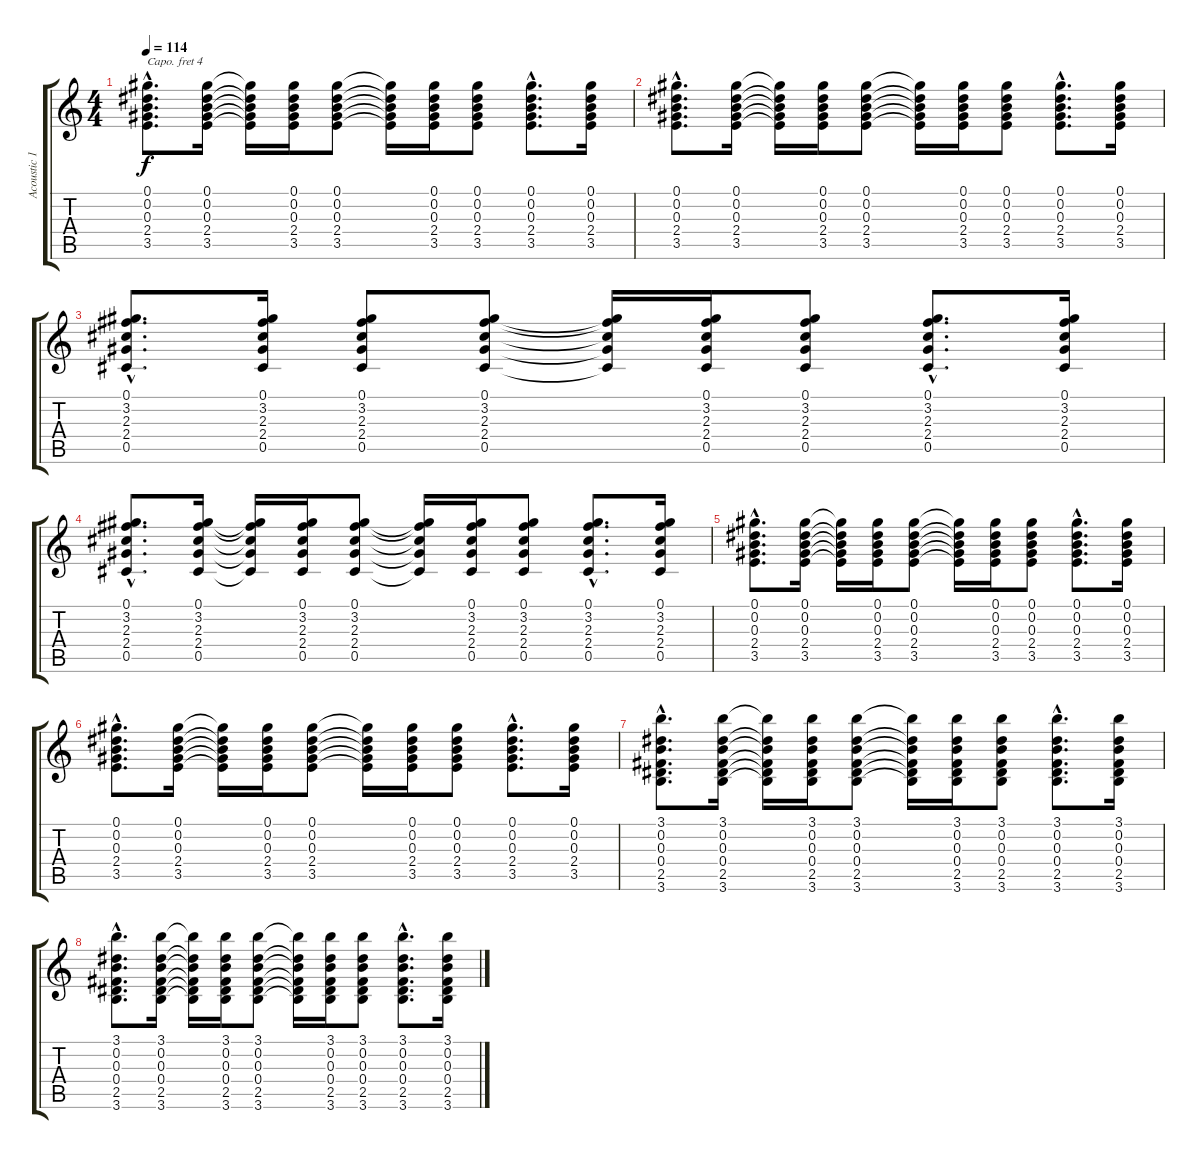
\track ("Acoustic 1 (w/capo on 4)" "Acoustic 1") {instrument acousticguitarnylon}
\staff {score tabs}
\capo 4
\tuning (E4 B3 G3 D3 A2 E2) {hide}
\ts (4 4)
\tempo 114
\clef g2
\ks c
(0.1{hac} 0.2{hac} 0.3{hac} 2.4{hac} 3.5{hac}).8{d dy f} (0.1 0.2 0.3 2.4 3.5).16 (0.1{t} 0.2{t} 0.3{t} 2.4{t} 3.5{t}).16 (0.1 0.2 0.3 2.4 3.5).16 (0.1 0.2 0.3 2.4 3.5).8 (0.1{t} 0.2{t} 0.3{t} 2.4{t} 3.5{t}).16 (0.1 0.2 0.3 2.4 3.5).16 (0.1 0.2 0.3 2.4 3.5).8 (0.1{hac} 0.2{hac} 0.3{hac} 2.4{hac} 3.5{hac}).8{d} (0.1 0.2 0.3 2.4 3.5).16 |
(0.1{hac} 0.2{hac} 0.3{hac} 2.4{hac} 3.5{hac}).8{d} (0.1 0.2 0.3 2.4 3.5).16 (0.1{t} 0.2{t} 0.3{t} 2.4{t} 3.5{t}).16 (0.1 0.2 0.3 2.4 3.5).16 (0.1 0.2 0.3 2.4 3.5).8 (0.1{t} 0.2{t} 0.3{t} 2.4{t} 3.5{t}).16 (0.1 0.2 0.3 2.4 3.5).16 (0.1 0.2 0.3 2.4 3.5).8 (0.1{hac} 0.2{hac} 0.3{hac} 2.4{hac} 3.5{hac}).8{d} (0.1 0.2 0.3 2.4 3.5).16 |
(0.1{hac} 3.2{hac} 2.3{hac} 2.4{hac} 0.5{hac}).8{d} (0.1 3.2 2.3 2.4 0.5).16 (0.1 3.2 2.3 2.4 0.5).8 (0.1 3.2 2.3 2.4 0.5).8 (0.1{t} 3.2{t} 2.3{t} 2.4{t} 0.5{t}).16 (0.1 3.2 2.3 2.4 0.5).16 (0.1 3.2 2.3 2.4 0.5).8 (0.1{hac} 3.2{hac} 2.3{hac} 2.4{hac} 0.5{hac}).8{d} (0.1 3.2 2.3 2.4 0.5).16 |
(0.1{hac} 3.2{hac} 2.3{hac} 2.4{hac} 0.5{hac}).8{d} (0.1 3.2 2.3 2.4 0.5).16 (0.1{t} 3.2{t} 2.3{t} 2.4{t} 0.5{t}).16 (0.1 3.2 2.3 2.4 0.5).16 (0.1 3.2 2.3 2.4 0.5).8 (0.1{t} 3.2{t} 2.3{t} 2.4{t} 0.5{t}).16 (0.1 3.2 2.3 2.4 0.5).16 (0.1 3.2 2.3 2.4 0.5).8 (0.1{hac} 3.2{hac} 2.3{hac} 2.4{hac} 0.5{hac}).8{d} (0.1 3.2 2.3 2.4 0.5).16 |
(0.1{hac} 0.2{hac} 0.3{hac} 2.4{hac} 3.5{hac}).8{d} (0.1 0.2 0.3 2.4 3.5).16 (0.1{t} 0.2{t} 0.3{t} 2.4{t} 3.5{t}).16 (0.1 0.2 0.3 2.4 3.5).16 (0.1 0.2 0.3 2.4 3.5).8 (0.1{t} 0.2{t} 0.3{t} 2.4{t} 3.5{t}).16 (0.1 0.2 0.3 2.4 3.5).16 (0.1 0.2 0.3 2.4 3.5).8 (0.1{hac} 0.2{hac} 0.3{hac} 2.4{hac} 3.5{hac}).8{d} (0.1 0.2 0.3 2.4 3.5).16 |
(0.1{hac} 0.2{hac} 0.3{hac} 2.4{hac} 3.5{hac}).8{d} (0.1 0.2 0.3 2.4 3.5).16 (0.1{t} 0.2{t} 0.3{t} 2.4{t} 3.5{t}).16 (0.1 0.2 0.3 2.4 3.5).16 (0.1 0.2 0.3 2.4 3.5).8 (0.1{t} 0.2{t} 0.3{t} 2.4{t} 3.5{t}).16 (0.1 0.2 0.3 2.4 3.5).16 (0.1 0.2 0.3 2.4 3.5).8 (0.1{hac} 0.2{hac} 0.3{hac} 2.4{hac} 3.5{hac}).8{d} (0.1 0.2 0.3 2.4 3.5).16 |
(3.1{hac} 0.2{hac} 0.3{hac} 0.4{hac} 2.5{hac} 3.6{hac}).8{d} (3.1 0.2 0.3 0.4 2.5 3.6).16 (3.1{t} 0.2{t} 0.3{t} 0.4{t} 2.5{t} 3.6{t}).16 (3.1 0.2 0.3 0.4 2.5 3.6).16 (3.1 0.2 0.3 0.4 2.5 3.6).8 (3.1{t} 0.2{t} 0.3{t} 0.4{t} 2.5{t} 3.6{t}).16 (3.1 0.2 0.3 0.4 2.5 3.6).16 (3.1 0.2 0.3 0.4 2.5 3.6).8 (3.1{hac} 0.2{hac} 0.3{hac} 0.4{hac} 2.5{hac} 3.6{hac}).8{d} (3.1 0.2 0.3 0.4 2.5 3.6).16 |
(3.1{hac} 0.2{hac} 0.3{hac} 0.4{hac} 2.5{hac} 3.6{hac}).8{d} (3.1 0.2 0.3 0.4 2.5 3.6).16 (3.1{t} 0.2{t} 0.3{t} 0.4{t} 2.5{t} 3.6{t}).16 (3.1 0.2 0.3 0.4 2.5 3.6).16 (3.1 0.2 0.3 0.4 2.5 3.6).8 (3.1{t} 0.2{t} 0.3{t} 0.4{t} 2.5{t} 3.6{t}).16 (3.1 0.2 0.3 0.4 2.5 3.6).16 (3.1 0.2 0.3 0.4 2.5 3.6).8 (3.1{hac} 0.2{hac} 0.3{hac} 0.4{hac} 2.5{hac} 3.6{hac}).8{d} (3.1 0.2 0.3 0.4 2.5 3.6).16
